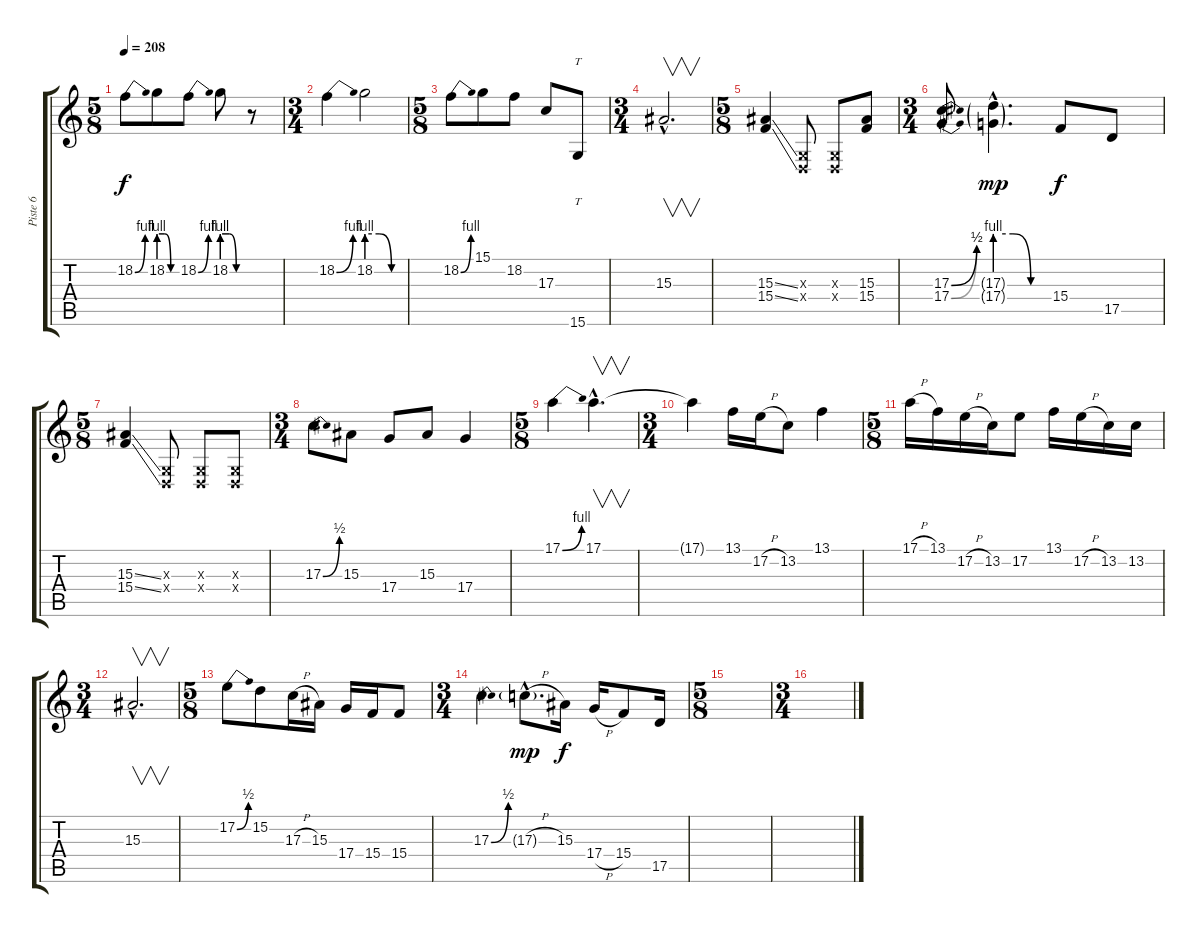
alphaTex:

\track ("Piste 6" "Piste 6") {instrument trumpet}
\staff {score tabs}
\tuning (E4 B3 G3 D3 A2 E2) {hide}
\ts (5 8)
\tempo 208
\clef g2
\ks c
18.2{be (bend 0 0 60 4)}.8{dy f} 18.2{be (custom 0 4 20 4 40 0 60 0)}.8 18.2{be (bend 0 0 60 4)}.8 18.2{be (custom 0 4 20 4 40 0 60 0)}.8 r.8 |
\ts (3 4)
18.2{be (bend 0 0 60 4)}.4 18.2{be (custom 0 4 20 4 40 0 60 0)}.2 |
\ts (5 8)
18.2{be (bend 0 0 60 4)}.8 15.1.8 18.2.8 17.3.8 15.6.8{tt} |
\ts (3 4)
15.3{hac}.2{v d} |
\ts (5 8)
(15.3{ss} 15.4{ss}).4 (0.3{x} 0.4{x}).8 (0.3{x} 0.4{x}).8 (15.3 15.4).8 |
\ts (3 4)
(17.3{be (bend 0 0 60 2)} 17.4{be (bend 0 0 60 2)}).8 (17.3{be (custom 0 4 20 4 40 0 60 0) g hac} 17.4{g hac}).4{d dy mp} 15.4.8{dy f} 17.5.8 |
\ts (5 8)
(15.3{ss} 15.4{ss}).4 (0.3{x} 0.4{x}).8 (0.3{x} 0.4{x}).8 (0.3{x} 0.4{x}).8 |
\ts (3 4)
17.3{be (bend 0 0 60 2)}.8 15.3.8 17.4.8 15.3.8 17.4.4 |
\ts (5 8)
17.1{be (bend 0 0 60 4)}.4 17.1{hac}.4{v d} |
\ts (3 4)
17.1{t}.4 13.1.16 17.2{h}.16 13.2.8 13.1.4 |
\ts (5 8)
17.1{h}.16 13.1.16 17.2{h}.16 13.2.16 17.2.8 13.1.16 17.2{h}.16 13.2.16 13.2.16 |
\ts (3 4)
15.3{hac}.2{v d} |
\ts (5 8)
17.2{be (bend 0 0 60 2)}.8 15.2.8 17.3{h}.16 15.3.16 17.4.16 15.4.16 15.4.8 |
\ts (3 4)
17.3{be (bend 0 0 60 2)}.4 17.3{h g hac}.8{d dy mp} 15.3.16{dy f} 17.4{h}.16 15.4.8 17.5.16 |
\ts (5 8)
|
\ts (3 4)
